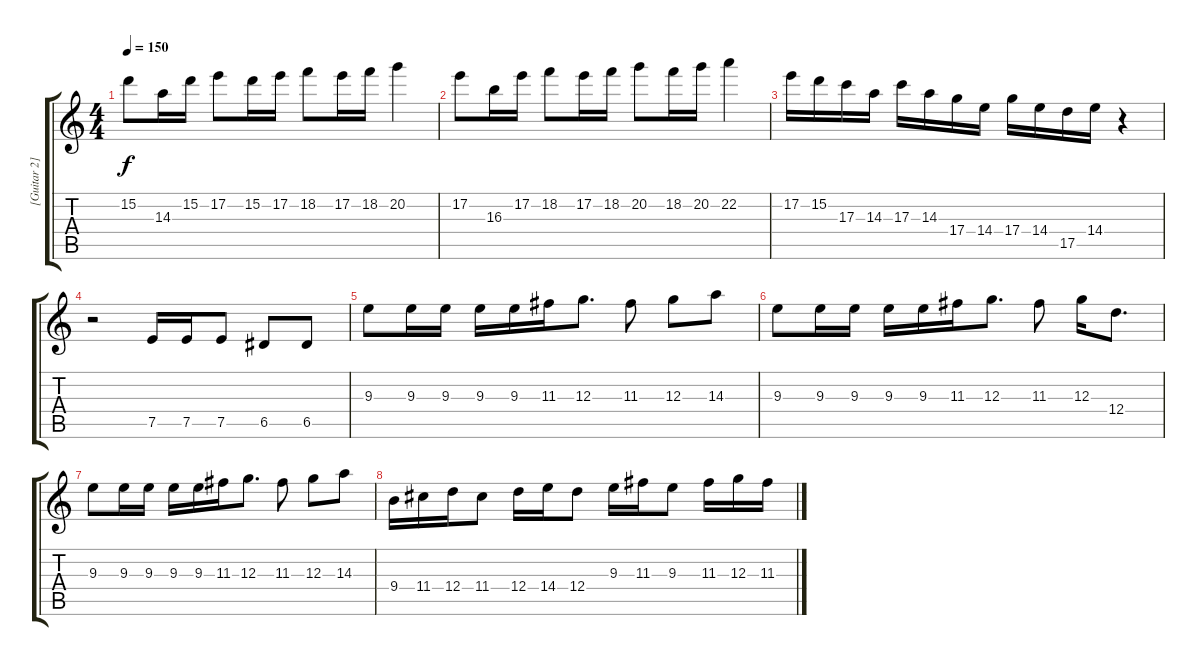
\track ("[Guitar 2]" "[Guitar 2]") {instrument overdrivenguitar}
\staff {score tabs}
\tuning (E4 B3 G3 D3 A2 E2) {hide}
\ts (4 4)
\tempo 150
\clef g2
\ks c
15.2.8{dy f} 14.3.16 15.2.16 17.2.8 15.2.16 17.2.16 18.2.8 17.2.16 18.2.16 20.2.4 |
17.2.8 16.3.16 17.2.16 18.2.8 17.2.16 18.2.16 20.2.8 18.2.16 20.2.16 22.2.4 |
17.2.16 15.2.16 17.3.16 14.3.16 17.3.16 14.3.16 17.4.16 14.4.16 17.4.16 14.4.16 17.5.16 14.4.16 r.4 |
r.2 7.5.16 7.5.16 7.5.8 6.5.8 6.5.8 |
9.3.8 9.3.16 9.3.16 9.3.16 9.3.16 11.3.16 12.3.8{d} 11.3.8 12.3.8 14.3.8 |
9.3.8 9.3.16 9.3.16 9.3.16 9.3.16 11.3.16 12.3.8{d} 11.3.8 12.3.16 12.4.8{d} |
9.3.8 9.3.16 9.3.16 9.3.16 9.3.16 11.3.16 12.3.8{d} 11.3.8 12.3.8 14.3.8 |
9.4.16 11.4.16 12.4.16 11.4.8 12.4.16 14.4.16 12.4.8 9.3.16 11.3.16 9.3.8 11.3.16 12.3.16 11.3.16
